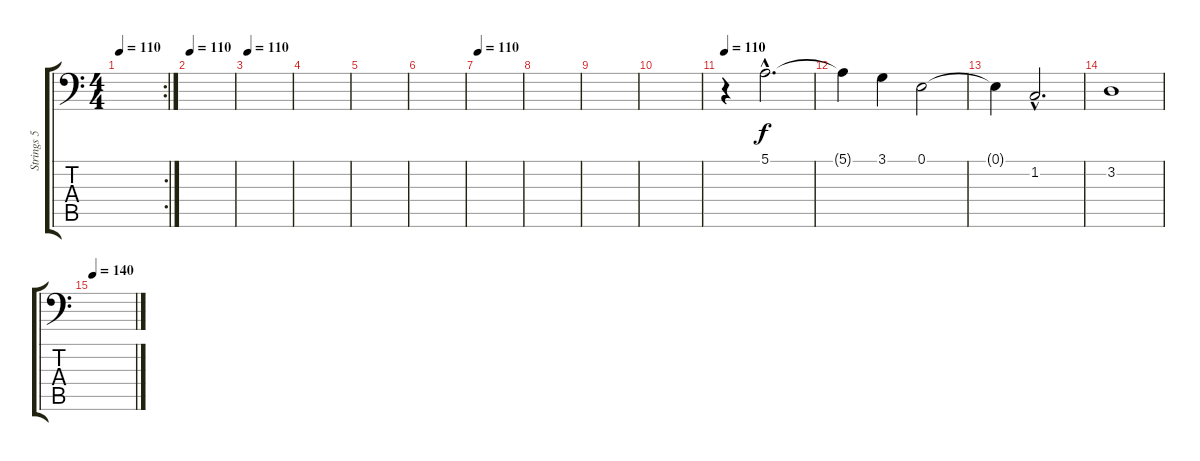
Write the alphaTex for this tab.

\track ("Strings 5" "Strings 5") {instrument stringensemble1}
\staff {score tabs}
\tuning (E3 B2 G2 D2 A1 E1) {hide}
\rc 2
\ts (4 4)
\tempo 110
\clef f4
\ks c
|
\tempo 110
|
\tempo 110
|
|
|
|
\tempo 110
|
|
|
|
\tempo 110
r.4{instrument stringensemble2} 5.1{hac}.2{d} |
5.1{t}.4{instrument stringensemble2} 3.1.4 0.1.2 |
0.1{t}.4{instrument stringensemble2} 1.2{hac}.2{d} |
3.2.1{instrument stringensemble2} |
\tempo 140
